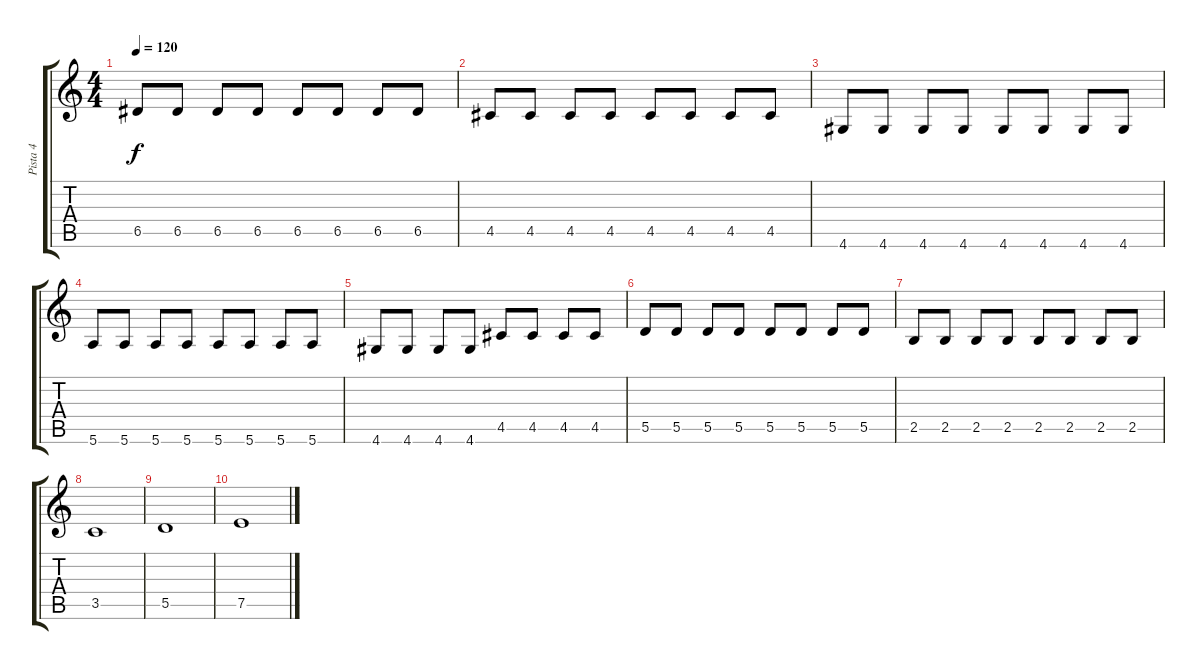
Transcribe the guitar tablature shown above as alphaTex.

\track ("Pista 4" "Pista 4") {instrument electricbassfinger}
\staff {score tabs}
\tuning (E4 B3 G3 D3 A2 E2) {hide}
\ts (4 4)
\tempo 120
\clef g2
\ks c
6.5.8{dy f} 6.5.8 6.5.8 6.5.8 6.5.8 6.5.8 6.5.8 6.5.8 |
4.5.8 4.5.8 4.5.8 4.5.8 4.5.8 4.5.8 4.5.8 4.5.8 |
4.6.8 4.6.8 4.6.8 4.6.8 4.6.8 4.6.8 4.6.8 4.6.8 |
5.6.8 5.6.8 5.6.8 5.6.8 5.6.8 5.6.8 5.6.8 5.6.8 |
4.6.8 4.6.8 4.6.8 4.6.8 4.5.8 4.5.8 4.5.8 4.5.8 |
5.5.8 5.5.8 5.5.8 5.5.8 5.5.8 5.5.8 5.5.8 5.5.8 |
2.5.8 2.5.8 2.5.8 2.5.8 2.5.8 2.5.8 2.5.8 2.5.8 |
3.5.1 |
5.5.1 |
7.5.1
